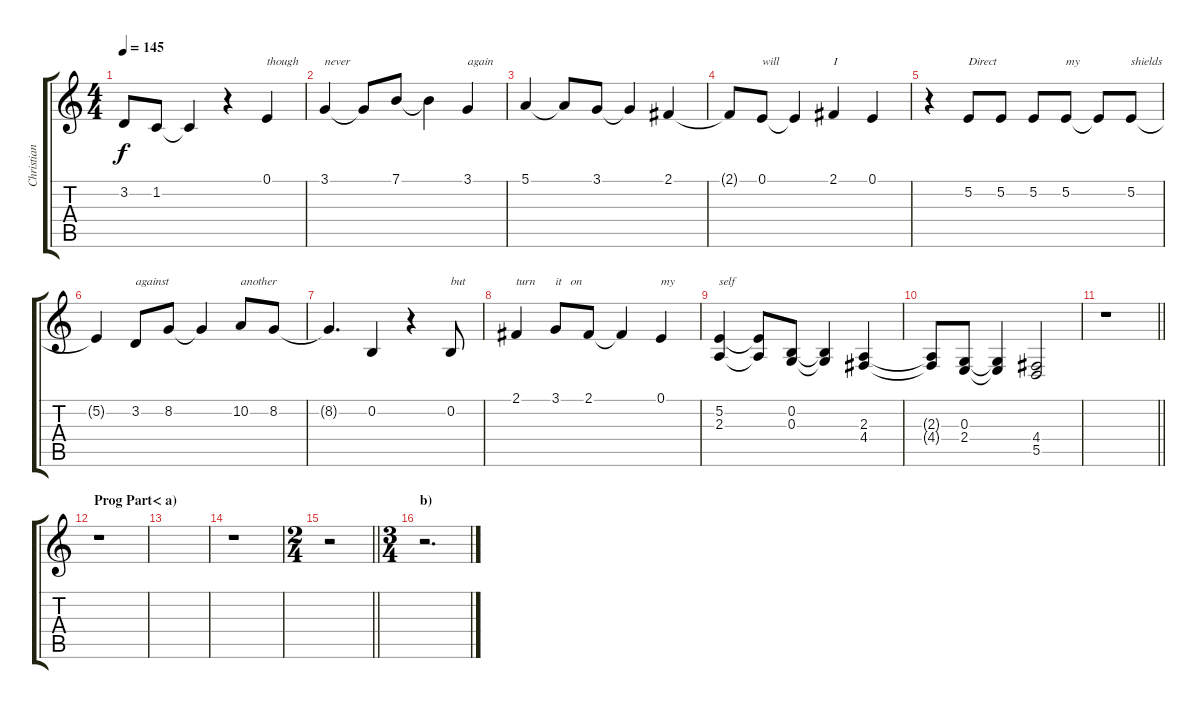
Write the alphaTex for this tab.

\track ("Christian Alvestam - vocal" "Christian ") {instrument tenorsax}
\staff {score tabs}
\tuning (E4 B3 G3 D3 A2 E2) {hide}
\ts (4 4)
\tempo 145
\clef g2
\ks aminor
3.2{t}.8{dy f} 1.2.8 1.2{t}.4 r.4 0.1.4{txt "though "} |
3.1.4{txt "never"} 3.1{t}.8 7.1.8 7.1{t}.4 3.1.4{txt "again"} |
5.1.4 5.1{t}.8 3.1.8 3.1{t}.4 2.1.4 |
2.1{t}.8 0.1.8{txt "will"} 0.1{t}.4 2.1.4{txt "I"} 0.1.4 |
r.4 5.2.8{txt "Direct"} 5.2.8 5.2.8 5.2.8{txt "my"} 5.2{t}.8 5.2.8{txt "shields"} |
5.2{t}.4 3.2.8{txt "against"} 8.2.8 8.2{t}.4 10.2.8{txt "another"} 8.2.8 |
8.2{t}.4{d} 0.2.4 r.4 0.2.8{txt "but"} |
2.1.4{txt "turn"} 3.1.8{txt "it   on "} 2.1.8 2.1{t}.4 0.1.4{txt "my"} |
(5.2 2.3).4{txt "self"} (5.2{t} 2.3{t}).8 (0.2 0.3).8 (0.2{t} 0.3{t}).4 (2.3 4.4).4 |
(2.3{t} 4.4{t}).8 (0.3 2.4).8 (0.3{t} 2.4{t}).4 (4.4 5.5).2 |
\barLineRight lightlight
r.1 |
\section ("" "Prog Part< a)")
r.1 |
|
r.1 |
\ts (2 4)
\barLineRight lightlight
r.2 |
\ts (3 4)
\section ("" "b)")
r.2{d}
